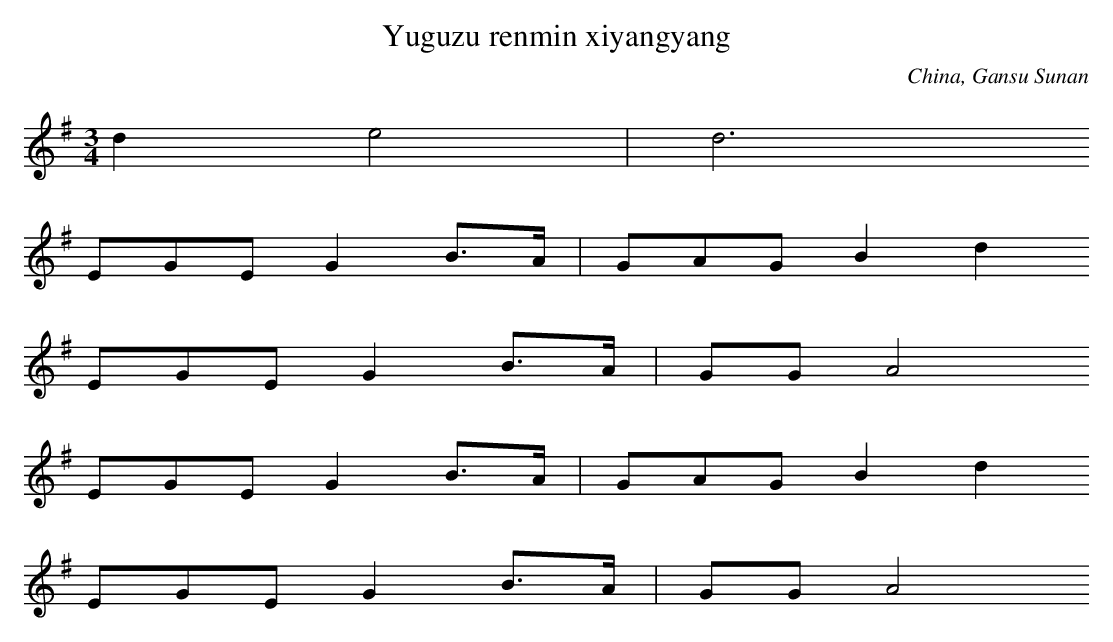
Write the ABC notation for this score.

X:1
T: Yuguzu renmin xiyangyang
O: China, Gansu Sunan
M: 3/4
L: 1/16
K: G
d4e8 | d12
E2G2E2G4B3A | G2A2G2B4d4
E2G2E2G4B3A | G2G2A8
E2G2E2G4B3A | G2A2G2B4d4
E2G2E2G4B3A | G2G2A8
